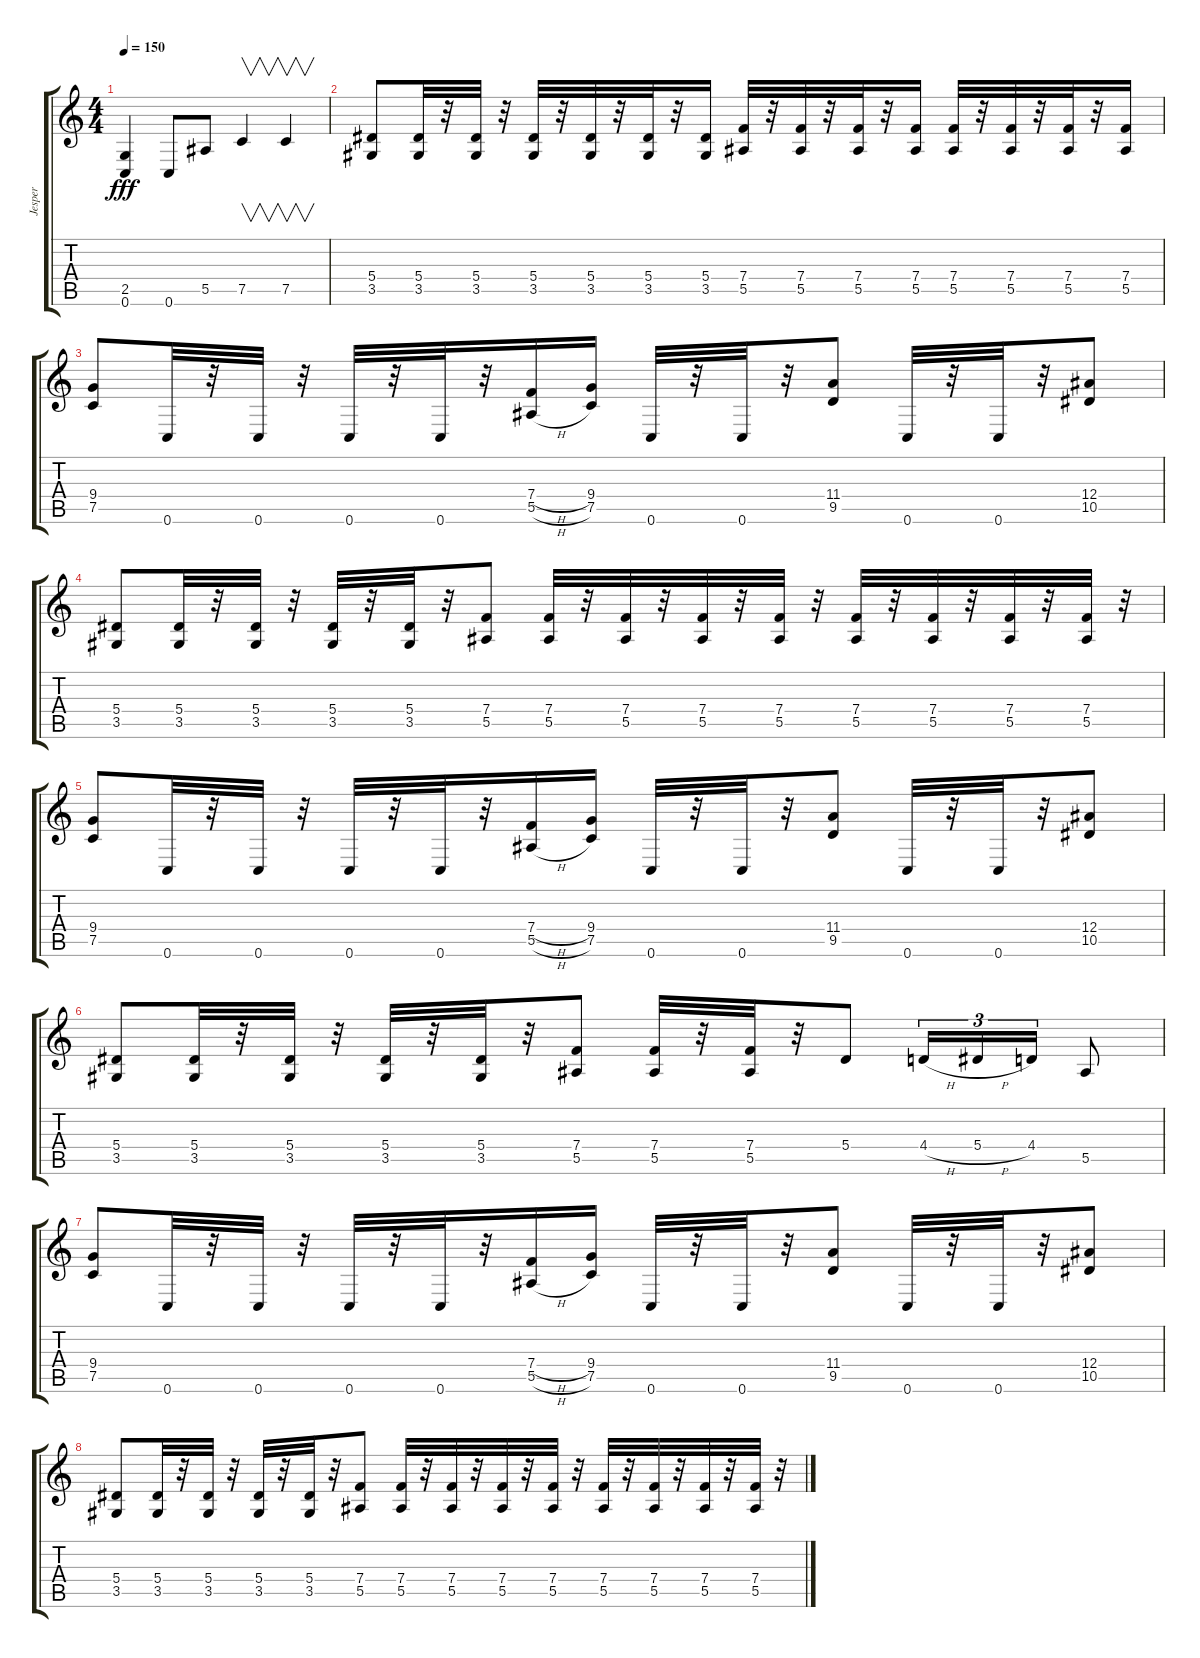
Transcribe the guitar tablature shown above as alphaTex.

\track ("Jesper" "Jesper") {instrument overdrivenguitar}
\staff {score tabs}
\tuning (C4 G3 Eb3 Bb2 F2 C2) {hide}
\ts (4 4)
\tempo 150
\clef g2
\ks c
(2.5 0.6).4{dy fff} 0.6.8 5.5.8 7.5.4{v} 7.5.4{v} |
(5.4 3.5).8 (5.4 3.5).32 r.32 (5.4 3.5).32 r.32 (5.4 3.5).32 r.32 (5.4 3.5).32 r.32 (5.4 3.5).32 r.32 (5.4 3.5).16 (7.4 5.5).32 r.32 (7.4 5.5).32 r.32 (7.4 5.5).32 r.32 (7.4 5.5).16 (7.4 5.5).32 r.32 (7.4 5.5).32 r.32 (7.4 5.5).32 r.32 (7.4 5.5).16 |
(9.4 7.5).8 0.6.32 r.32 0.6.32 r.32 0.6.32 r.32 0.6.32 r.32 (7.4{h} 5.5{h}).16 (9.4 7.5).16 0.6.32 r.32 0.6.32 r.32 (11.4 9.5).8 0.6.32 r.32 0.6.32 r.32 (12.4 10.5).8 |
(5.4 3.5).8 (5.4 3.5).32 r.32 (5.4 3.5).32 r.32 (5.4 3.5).32 r.32 (5.4 3.5).32 r.32 (7.4 5.5).8 (7.4 5.5).32 r.32 (7.4 5.5).32 r.32 (7.4 5.5).32 r.32 (7.4 5.5).32 r.32 (7.4 5.5).32 r.32 (7.4 5.5).32 r.32 (7.4 5.5).32 r.32 (7.4 5.5).32 r.32 |
(9.4 7.5).8 0.6.32 r.32 0.6.32 r.32 0.6.32 r.32 0.6.32 r.32 (7.4{h} 5.5{h}).16 (9.4 7.5).16 0.6.32 r.32 0.6.32 r.32 (11.4 9.5).8 0.6.32 r.32 0.6.32 r.32 (12.4 10.5).8 |
(5.4 3.5).8 (5.4 3.5).32 r.32 (5.4 3.5).32 r.32 (5.4 3.5).32 r.32 (5.4 3.5).32 r.32 (7.4 5.5).8 (7.4 5.5).32 r.32 (7.4 5.5).32 r.32 5.4.8 4.4{h}.16{tu (3 2)} 5.4{h}.16{tu (3 2)} 4.4.16{tu (3 2)} 5.5.8 |
(9.4 7.5).8 0.6.32 r.32 0.6.32 r.32 0.6.32 r.32 0.6.32 r.32 (7.4{h} 5.5{h}).16 (9.4 7.5).16 0.6.32 r.32 0.6.32 r.32 (11.4 9.5).8 0.6.32 r.32 0.6.32 r.32 (12.4 10.5).8 |
(5.4 3.5).8 (5.4 3.5).32 r.32 (5.4 3.5).32 r.32 (5.4 3.5).32 r.32 (5.4 3.5).32 r.32 (7.4 5.5).8 (7.4 5.5).32 r.32 (7.4 5.5).32 r.32 (7.4 5.5).32 r.32 (7.4 5.5).32 r.32 (7.4 5.5).32 r.32 (7.4 5.5).32 r.32 (7.4 5.5).32 r.32 (7.4 5.5).32 r.32
